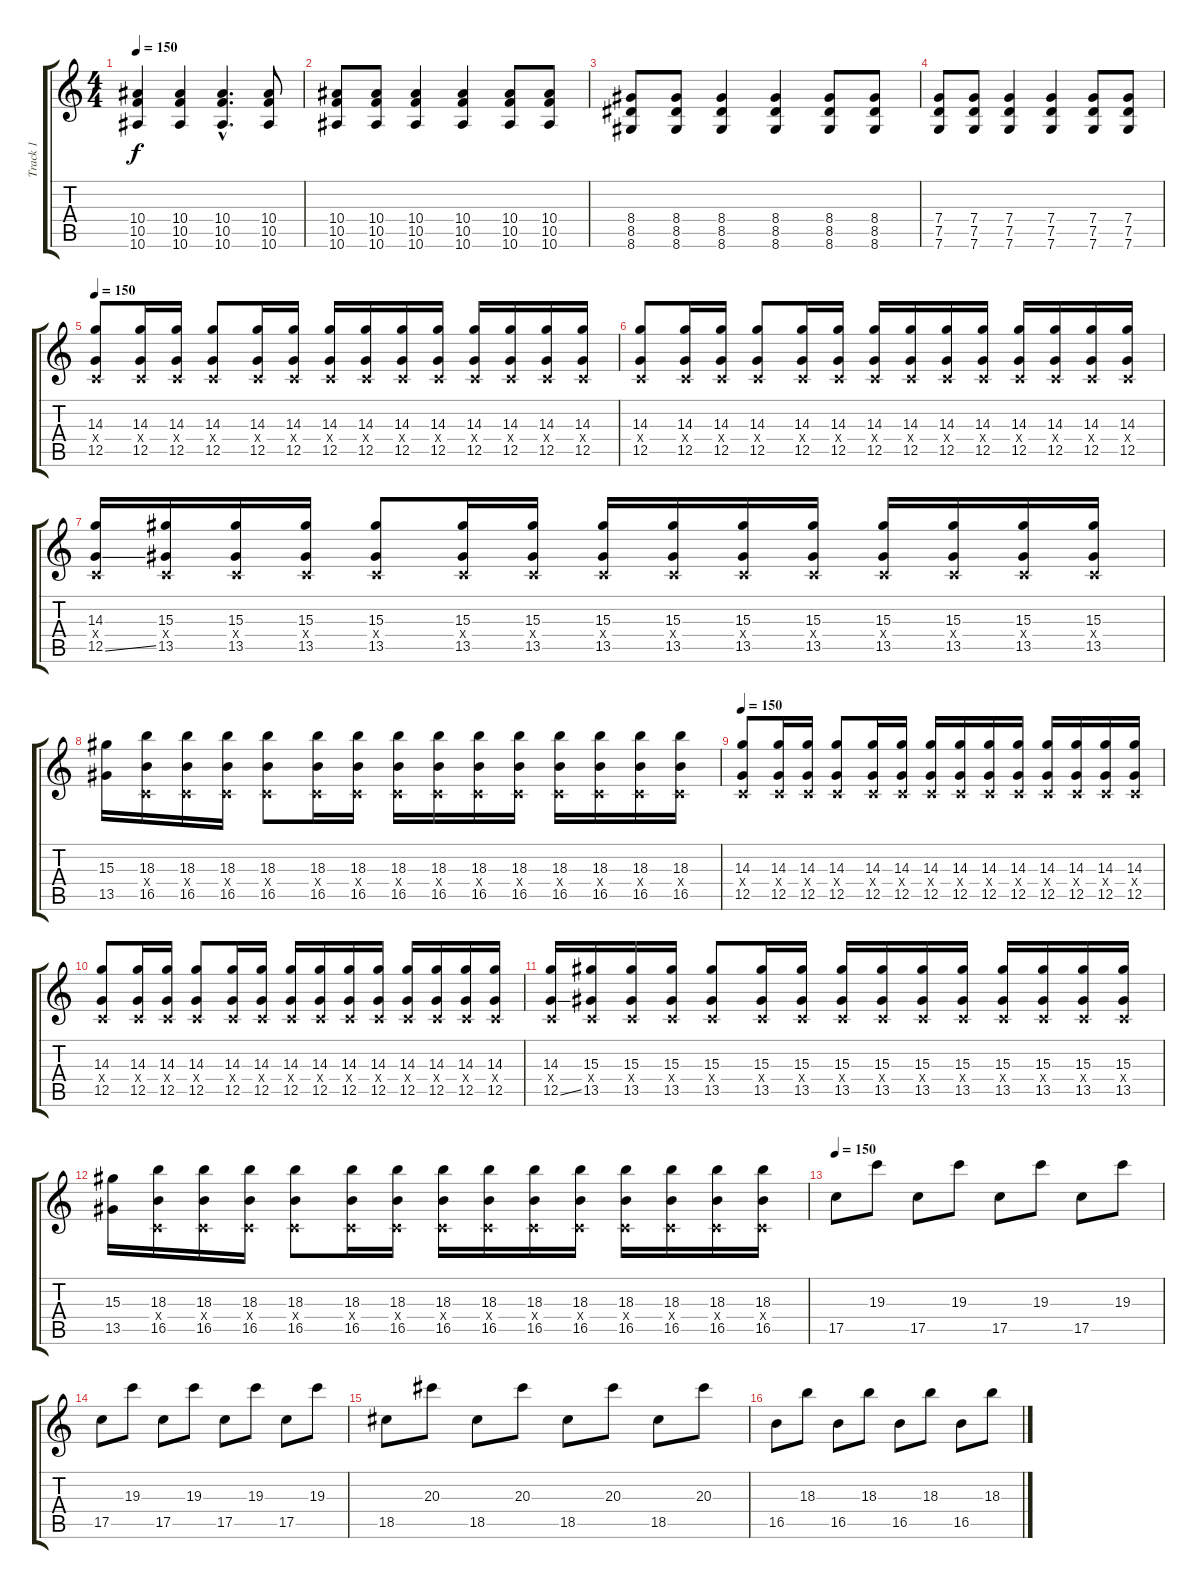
\track ("Track 1" "Track 1") {instrument overdrivenguitar}
\staff {score tabs}
\tuning (D4 A3 F3 C3 G2 C2) {hide}
\ts (4 4)
\tempo 150
\clef g2
\ks c
(10.4 10.5 10.6).4{dy f instrument overdrivenguitar} (10.4 10.5 10.6).4 (10.4{hac} 10.5{hac} 10.6{hac}).4{d} (10.4 10.5 10.6).8 |
(10.4 10.5 10.6).8 (10.4 10.5 10.6).8 (10.4 10.5 10.6).4 (10.4 10.5 10.6).4 (10.4 10.5 10.6).8 (10.4 10.5 10.6).8 |
(8.4 8.5 8.6).8 (8.4 8.5 8.6).8 (8.4 8.5 8.6).4 (8.4 8.5 8.6).4 (8.4 8.5 8.6).8 (8.4 8.5 8.6).8 |
(7.4 7.5 7.6).8 (7.4 7.5 7.6).8 (7.4 7.5 7.6).4 (7.4 7.5 7.6).4 (7.4 7.5 7.6).8 (7.4 7.5 7.6).8 |
\tempo 150
(14.3 0.4{x} 12.5).8 (14.3 0.4{x} 12.5).16 (14.3 0.4{x} 12.5).16 (14.3 0.4{x} 12.5).8 (14.3 0.4{x} 12.5).16 (14.3 0.4{x} 12.5).16 (14.3 0.4{x} 12.5).16 (14.3 0.4{x} 12.5).16 (14.3 0.4{x} 12.5).16 (14.3 0.4{x} 12.5).16 (14.3 0.4{x} 12.5).16 (14.3 0.4{x} 12.5).16 (14.3 0.4{x} 12.5).16 (14.3 0.4{x} 12.5).16 |
(14.3 0.4{x} 12.5).8 (14.3 0.4{x} 12.5).16 (14.3 0.4{x} 12.5).16 (14.3 0.4{x} 12.5).8 (14.3 0.4{x} 12.5).16 (14.3 0.4{x} 12.5).16 (14.3 0.4{x} 12.5).16 (14.3 0.4{x} 12.5).16 (14.3 0.4{x} 12.5).16 (14.3 0.4{x} 12.5).16 (14.3 0.4{x} 12.5).16 (14.3 0.4{x} 12.5).16 (14.3 0.4{x} 12.5).16 (14.3 0.4{x} 12.5).16 |
(14.3 0.4{x} 12.5{ss}).16 (15.3 0.4{x} 13.5).16 (15.3 0.4{x} 13.5).16 (15.3 0.4{x} 13.5).16 (15.3 0.4{x} 13.5).8 (15.3 0.4{x} 13.5).16 (15.3 0.4{x} 13.5).16 (15.3 0.4{x} 13.5).16 (15.3 0.4{x} 13.5).16 (15.3 0.4{x} 13.5).16 (15.3 0.4{x} 13.5).16 (15.3 0.4{x} 13.5).16 (15.3 0.4{x} 13.5).16 (15.3 0.4{x} 13.5).16 (15.3 0.4{x} 13.5).16 |
(15.3 13.5).16 (18.3 0.4{x} 16.5).16 (18.3 0.4{x} 16.5).16 (18.3 0.4{x} 16.5).16 (18.3 0.4{x} 16.5).8 (18.3 0.4{x} 16.5).16 (18.3 0.4{x} 16.5).16 (18.3 0.4{x} 16.5).16 (18.3 0.4{x} 16.5).16 (18.3 0.4{x} 16.5).16 (18.3 0.4{x} 16.5).16 (18.3 0.4{x} 16.5).16 (18.3 0.4{x} 16.5).16 (18.3 0.4{x} 16.5).16 (18.3 0.4{x} 16.5).16 |
\tempo 150
(14.3 0.4{x} 12.5).8 (14.3 0.4{x} 12.5).16 (14.3 0.4{x} 12.5).16 (14.3 0.4{x} 12.5).8 (14.3 0.4{x} 12.5).16 (14.3 0.4{x} 12.5).16 (14.3 0.4{x} 12.5).16 (14.3 0.4{x} 12.5).16 (14.3 0.4{x} 12.5).16 (14.3 0.4{x} 12.5).16 (14.3 0.4{x} 12.5).16 (14.3 0.4{x} 12.5).16 (14.3 0.4{x} 12.5).16 (14.3 0.4{x} 12.5).16 |
(14.3 0.4{x} 12.5).8 (14.3 0.4{x} 12.5).16 (14.3 0.4{x} 12.5).16 (14.3 0.4{x} 12.5).8 (14.3 0.4{x} 12.5).16 (14.3 0.4{x} 12.5).16 (14.3 0.4{x} 12.5).16 (14.3 0.4{x} 12.5).16 (14.3 0.4{x} 12.5).16 (14.3 0.4{x} 12.5).16 (14.3 0.4{x} 12.5).16 (14.3 0.4{x} 12.5).16 (14.3 0.4{x} 12.5).16 (14.3 0.4{x} 12.5).16 |
(14.3 0.4{x} 12.5{ss}).16 (15.3 0.4{x} 13.5).16 (15.3 0.4{x} 13.5).16 (15.3 0.4{x} 13.5).16 (15.3 0.4{x} 13.5).8 (15.3 0.4{x} 13.5).16 (15.3 0.4{x} 13.5).16 (15.3 0.4{x} 13.5).16 (15.3 0.4{x} 13.5).16 (15.3 0.4{x} 13.5).16 (15.3 0.4{x} 13.5).16 (15.3 0.4{x} 13.5).16 (15.3 0.4{x} 13.5).16 (15.3 0.4{x} 13.5).16 (15.3 0.4{x} 13.5).16 |
(15.3 13.5).16 (18.3 0.4{x} 16.5).16 (18.3 0.4{x} 16.5).16 (18.3 0.4{x} 16.5).16 (18.3 0.4{x} 16.5).8 (18.3 0.4{x} 16.5).16 (18.3 0.4{x} 16.5).16 (18.3 0.4{x} 16.5).16 (18.3 0.4{x} 16.5).16 (18.3 0.4{x} 16.5).16 (18.3 0.4{x} 16.5).16 (18.3 0.4{x} 16.5).16 (18.3 0.4{x} 16.5).16 (18.3 0.4{x} 16.5).16 (18.3 0.4{x} 16.5).16 |
\tempo 150
17.5.8 19.3.8 17.5.8 19.3.8 17.5.8 19.3.8 17.5.8 19.3.8 |
17.5.8 19.3.8 17.5.8 19.3.8 17.5.8 19.3.8 17.5.8 19.3.8 |
18.5.8 20.3.8 18.5.8 20.3.8 18.5.8 20.3.8 18.5.8 20.3.8 |
16.5.8 18.3.8 16.5.8 18.3.8 16.5.8 18.3.8 16.5.8 18.3.8
